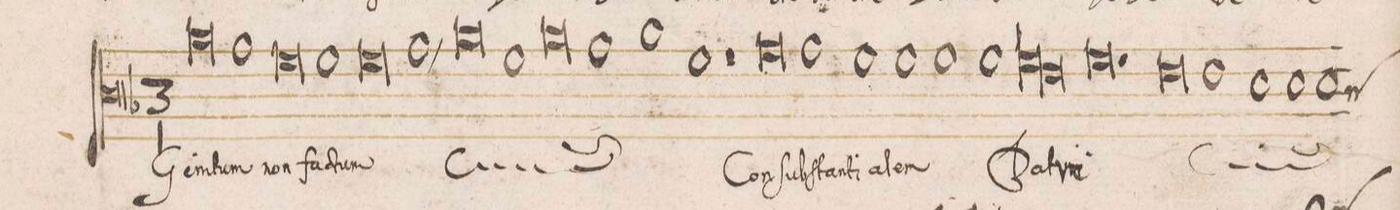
**kern	**text
*I"DISCANTVS	*
*clefC3	*
*k[b-]	*
*met(C|)	*
*M3/1	*
0a	Ge-
1g	-ni-
=42-	=42-
0f	-tum
1f	non
=43-	=43-
0f	fa-
1g,	-ctum
=44-	=44-
*	*ij
0a	Ge-
1f	-ni-
=45-	=45-
0a	-tum
1g	non
=46-	=46-
1a	fa-
1f	-ctum
*	*Xij
1r	.
=47-	=47-
0g	Con-
1g	-ſub-
=48-	=48-
1f	-ſtan-
1f	-ti-
1f	-a-
=49-	=49-
1f	-lem
*lig	*
1f	Pa-
1e	.
*Xlig	*
=50-	=50-
0.f	-tri
=51-	=51-
*	*ij
0e	Con-
1e	-ſub-
=52-	=52-
1d	-ſtan-
1d	-ti-
*custos:c	*
1d	-a-
=53-	=53-
*col	*
*-	*-
